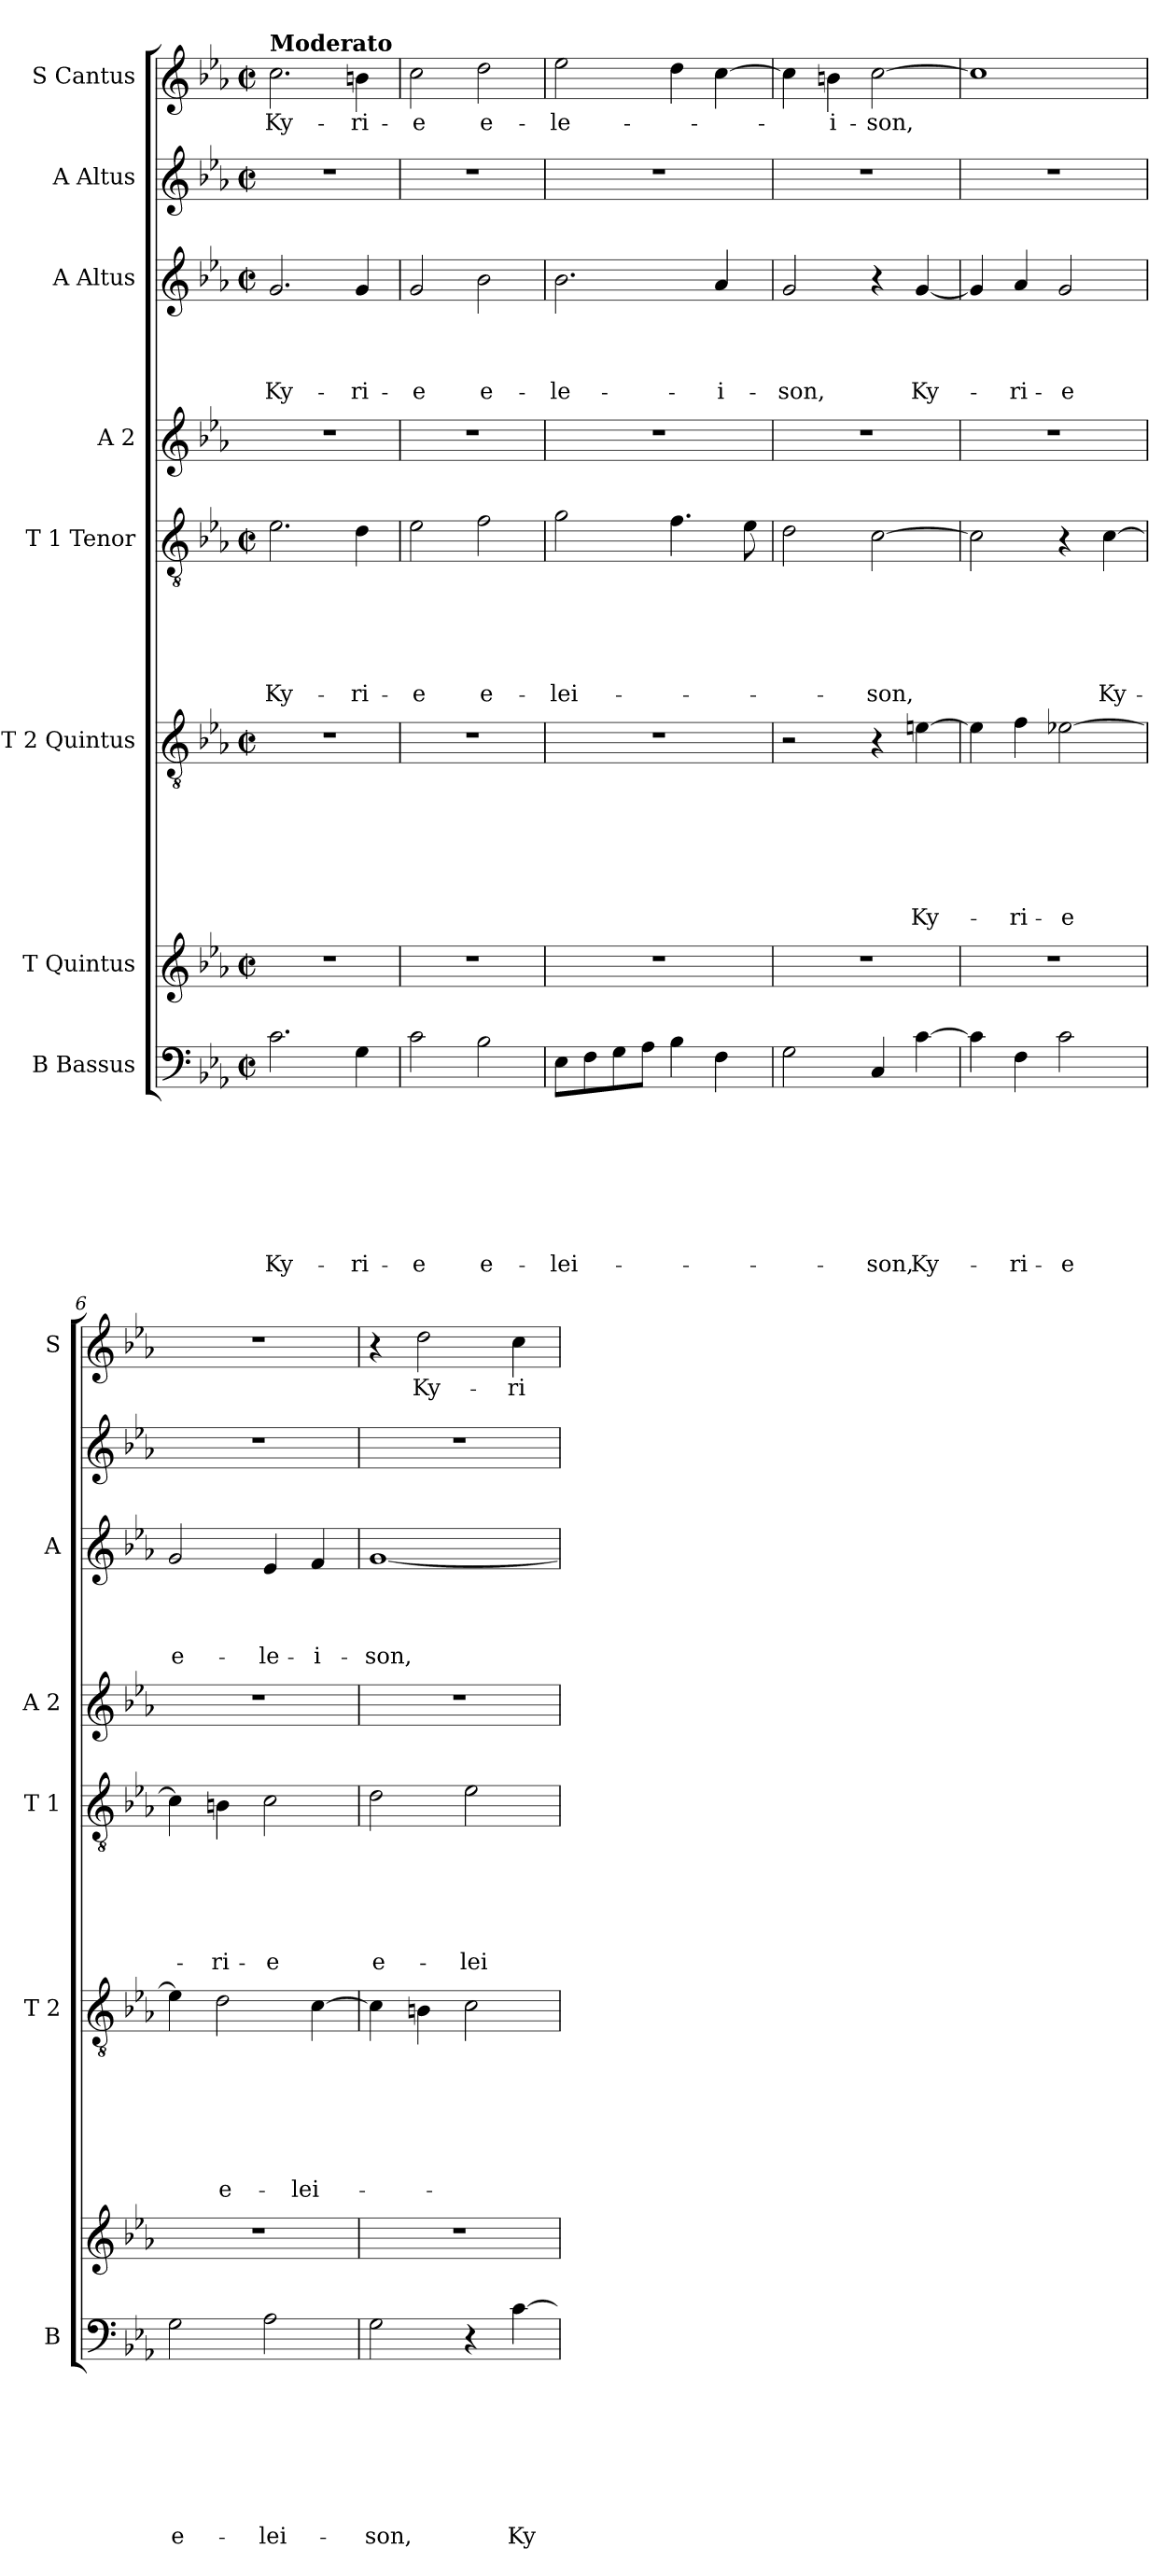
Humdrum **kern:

**kern	**text	**text	**text	**text	**text	**text	**text	**text	**kern	**kern	**text	**text	**text	**text	**text	**text	**text	**kern	**text	**text	**text	**text	**text	**text	**kern	**kern	**text	**text	**text	**text	**kern	**kern	**text
*part8	*part8	*part8	*part8	*part8	*part8	*part8	*part8	*part8	*part7	*part6	*part6	*part6	*part6	*part6	*part6	*part6	*part6	*part5	*part5	*part5	*part5	*part5	*part5	*part5	*part4	*part3	*part3	*part3	*part3	*part3	*part2	*part1	*part1
*staff8	*staff8	*staff8	*staff8	*staff8	*staff8	*staff8	*staff8	*staff8	*staff7	*staff6	*staff6	*staff6	*staff6	*staff6	*staff6	*staff6	*staff6	*staff5	*staff5	*staff5	*staff5	*staff5	*staff5	*staff5	*staff4	*staff3	*staff3	*staff3	*staff3	*staff3	*staff2	*staff1	*staff1
*I"B Bassus	*	*	*	*	*	*	*	*	*I"T Quintus	*I"T 2 Quintus	*	*	*	*	*	*	*	*I"T 1 Tenor	*	*	*	*	*	*	*I"A 2	*I"A Altus	*	*	*	*	*I"A Altus	*I"S Cantus	*
*I'B	*	*	*	*	*	*	*	*	*	*I'T 2	*	*	*	*	*	*	*	*I'T 1	*	*	*	*	*	*	*I'A 2	*I'A	*	*	*	*	*	*I'S	*
!!LO:PB:g=z
*clefF4	*	*	*	*	*	*	*	*	*clefG2	*clefGv2	*	*	*	*	*	*	*	*clefGv2	*	*	*	*	*	*	*clefG2	*clefG2	*	*	*	*	*clefG2	*clefG2	*
*k[b-e-a-]	*	*	*	*	*	*	*	*	*k[b-e-a-]	*k[b-e-a-]	*	*	*	*	*	*	*	*k[b-e-a-]	*	*	*	*	*	*	*k[b-e-a-]	*k[b-e-a-]	*	*	*	*	*k[b-e-a-]	*k[b-e-a-]	*
*E-:	*	*	*	*	*	*	*	*	*E-:	*E-:	*	*	*	*	*	*	*	*E-:	*	*	*	*	*	*	*E-:	*E-:	*	*	*	*	*E-:	*E-:	*
*M2/2	*	*	*	*	*	*	*	*	*M2/2	*M2/2	*	*	*	*	*	*	*	*M2/2	*	*	*	*	*	*	*	*M2/2	*	*	*	*	*M2/2	*M2/2	*
*met(c|)	*	*	*	*	*	*	*	*	*met(c|)	*met(c|)	*	*	*	*	*	*	*	*met(c|)	*	*	*	*	*	*	*	*met(c|)	*	*	*	*	*met(c|)	*met(c|)	*
*MM92	*	*	*	*	*	*	*	*	*MM92	*MM92	*	*	*	*	*	*	*	*MM92	*	*	*	*	*	*	*MM92	*MM92	*	*	*	*	*MM92	*MM92	*
=1	=1	=1	=1	=1	=1	=1	=1	=1	=1	=1	=1	=1	=1	=1	=1	=1	=1	=1	=1	=1	=1	=1	=1	=1	=1	=1	=1	=1	=1	=1	=1	=1	=1
!	!	!	!	!	!	!	!	!	!	!	!	!	!	!	!	!	!	!	!	!	!	!	!	!	!	!	!	!	!	!	!	!LO:TX:a:B:t=Moderato	!
!	!	!	!	!	!	!	!	!LO:LY:b	!	!	!	!	!	!	!	!	!	!	!	!	!	!	!	!LO:LY:b	!	!	!	!	!	!LO:LY:b	!	!	!LO:LY:b
2.c\	.	.	.	.	.	.	.	Ky-	1r	1r	.	.	.	.	.	.	.	2.e-\	.	.	.	.	.	Ky-	1r	2.g/	.	.	.	Ky-	1r	2.cc\	Ky-
!	!	!	!	!	!	!	!	!LO:LY:b	!	!	!	!	!	!	!	!	!	!	!	!	!	!	!	!LO:LY:b	!	!	!	!	!	!LO:LY:b	!	!	!LO:LY:b
4G\	.	.	.	.	.	.	.	-ri-	.	.	.	.	.	.	.	.	.	4d\	.	.	.	.	.	-ri-	.	4g/	.	.	.	-ri-	.	4bn\	-ri-
=2	=2	=2	=2	=2	=2	=2	=2	=2	=2	=2	=2	=2	=2	=2	=2	=2	=2	=2	=2	=2	=2	=2	=2	=2	=2	=2	=2	=2	=2	=2	=2	=2	=2
!	!	!	!	!	!	!	!	!LO:LY:b	!	!	!	!	!	!	!	!	!	!	!	!	!	!	!	!LO:LY:b	!	!	!	!	!	!LO:LY:b	!	!	!LO:LY:b
2c\	.	.	.	.	.	.	.	-e	1r	1r	.	.	.	.	.	.	.	2e-\	.	.	.	.	.	-e	1r	2g/	.	.	.	-e	1r	2cc\	-e
!	!	!	!	!	!	!	!	!LO:LY:b	!	!	!	!	!	!	!	!	!	!	!	!	!	!	!	!LO:LY:b	!	!	!	!	!	!LO:LY:b	!	!	!LO:LY:b
2B-\	.	.	.	.	.	.	.	e-	.	.	.	.	.	.	.	.	.	2f\	.	.	.	.	.	e-	.	2b-\	.	.	.	e-	.	2dd\	e-
=3	=3	=3	=3	=3	=3	=3	=3	=3	=3	=3	=3	=3	=3	=3	=3	=3	=3	=3	=3	=3	=3	=3	=3	=3	=3	=3	=3	=3	=3	=3	=3	=3	=3
!	!	!	!	!	!	!	!	!LO:LY:b	!	!	!	!	!	!	!	!	!	!	!	!	!	!	!	!LO:LY:b	!	!	!	!	!	!LO:LY:b	!	!	!LO:LY:b
8E-\L	.	.	.	.	.	.	.	-lei-	1r	1r	.	.	.	.	.	.	.	2g\	.	.	.	.	.	-lei-	1r	2.b-\	.	.	.	-le-	1r	2ee-\	-le-
8F\	.	.	.	.	.	.	.	.	.	.	.	.	.	.	.	.	.	.	.	.	.	.	.	.	.	.	.	.	.	.	.	.	.
8G\	.	.	.	.	.	.	.	.	.	.	.	.	.	.	.	.	.	.	.	.	.	.	.	.	.	.	.	.	.	.	.	.	.
8A-\J	.	.	.	.	.	.	.	.	.	.	.	.	.	.	.	.	.	.	.	.	.	.	.	.	.	.	.	.	.	.	.	.	.
4B-\	.	.	.	.	.	.	.	.	.	.	.	.	.	.	.	.	.	4.f\	.	.	.	.	.	.	.	.	.	.	.	.	.	4dd\	.
!	!	!	!	!	!	!	!	!	!	!	!	!	!	!	!	!	!	!	!	!	!	!	!	!	!	!	!	!	!	!LO:LY:b	!	!	!
4F\	.	.	.	.	.	.	.	.	.	.	.	.	.	.	.	.	.	.	.	.	.	.	.	.	.	4a-/	.	.	.	-i-	.	[>4cc\	.
.	.	.	.	.	.	.	.	.	.	.	.	.	.	.	.	.	.	8e-\	.	.	.	.	.	.	.	.	.	.	.	.	.	.	.
=4	=4	=4	=4	=4	=4	=4	=4	=4	=4	=4	=4	=4	=4	=4	=4	=4	=4	=4	=4	=4	=4	=4	=4	=4	=4	=4	=4	=4	=4	=4	=4	=4	=4
!	!	!	!	!	!	!	!	!	!	!	!	!	!	!	!	!	!	!	!	!	!	!	!	!	!	!	!	!	!	!LO:LY:b	!	!	!
2G\	.	.	.	.	.	.	.	.	1r	2r	.	.	.	.	.	.	.	2d\	.	.	.	.	.	.	1r	2g/	.	.	.	-son,	1r	4cc\]	.
!	!	!	!	!	!	!	!	!	!	!	!	!	!	!	!	!	!	!	!	!	!	!	!	!	!	!	!	!	!	!	!	!	!LO:LY:b
.	.	.	.	.	.	.	.	.	.	.	.	.	.	.	.	.	.	.	.	.	.	.	.	.	.	.	.	.	.	.	.	4bn\	-i-
!	!	!	!	!	!	!	!	!LO:LY:b	!	!	!	!	!	!	!	!	!	!	!	!	!	!	!	!LO:LY:b	!	!	!	!	!	!	!	!	!LO:LY:b
4C/	.	.	.	.	.	.	.	-son,	.	4r	.	.	.	.	.	.	.	[<2c\	.	.	.	.	.	-son,	.	4r	.	.	.	.	.	[<2cc\	-son,
!	!	!	!	!	!	!	!	!LO:LY:b	!	!	!	!	!	!	!	!	!LO:LY:b	!	!	!	!	!	!	!	!	!	!	!	!	!LO:LY:b	!	!	!
[<4c\	.	.	.	.	.	.	.	Ky-	.	[<4en\	.	.	.	.	.	.	Ky-	.	.	.	.	.	.	.	.	[<4g/	.	.	.	Ky-	.	.	.
!!LO:LB:g=z
=5	=5	=5	=5	=5	=5	=5	=5	=5	=5	=5	=5	=5	=5	=5	=5	=5	=5	=5	=5	=5	=5	=5	=5	=5	=5	=5	=5	=5	=5	=5	=5	=5	=5
4c\]	.	.	.	.	.	.	.	.	1r	4e\]	.	.	.	.	.	.	.	2c\]	.	.	.	.	.	.	1r	4g/]	.	.	.	.	1r	1cc]	.
!	!	!	!	!	!	!	!	!LO:LY:b	!	!	!	!	!	!	!	!	!LO:LY:b	!	!	!	!	!	!	!	!	!	!	!	!	!LO:LY:b	!	!	!
4F\	.	.	.	.	.	.	.	-ri-	.	4f\	.	.	.	.	.	.	-ri-	.	.	.	.	.	.	.	.	4a-/	.	.	.	-ri-	.	.	.
!	!	!	!	!	!	!	!	!LO:LY:b	!	!	!	!	!	!	!	!	!LO:LY:b:rj	!	!	!	!	!	!	!	!	!	!	!	!	!LO:LY:b	!	!	!
2c\	.	.	.	.	.	.	.	-e	.	[>2e-X\	.	.	.	.	.	.	-e	4r	.	.	.	.	.	.	.	2g/	.	.	.	-e	.	.	.
!	!	!	!	!	!	!	!	!	!	!	!	!	!	!	!	!	!	!	!	!	!	!	!	!LO:LY:b	!	!	!	!	!	!	!	!	!
.	.	.	.	.	.	.	.	.	.	.	.	.	.	.	.	.	.	[>4c\	.	.	.	.	.	Ky-	.	.	.	.	.	.	.	.	.
=6	=6	=6	=6	=6	=6	=6	=6	=6	=6	=6	=6	=6	=6	=6	=6	=6	=6	=6	=6	=6	=6	=6	=6	=6	=6	=6	=6	=6	=6	=6	=6	=6	=6
!	!	!	!	!	!	!	!	!LO:LY:b	!	!	!	!	!	!	!	!	!	!	!	!	!	!	!	!	!	!	!	!	!	!LO:LY:b	!	!	!
2G\	.	.	.	.	.	.	.	e-	1r	4e-\]	.	.	.	.	.	.	.	4c\]	.	.	.	.	.	.	1r	2g/	.	.	.	e-	1r	1r	.
!	!	!	!	!	!	!	!	!	!	!	!	!	!	!	!	!	!LO:LY:b	!	!	!	!	!	!	!LO:LY:b	!	!	!	!	!	!	!	!	!
.	.	.	.	.	.	.	.	.	.	2d\	.	.	.	.	.	.	e-	4Bn\	.	.	.	.	.	-ri-	.	.	.	.	.	.	.	.	.
!	!	!	!	!	!	!	!	!LO:LY:b	!	!	!	!	!	!	!	!	!	!	!	!	!	!	!	!LO:LY:b	!	!	!	!	!	!LO:LY:b	!	!	!
2A-\	.	.	.	.	.	.	.	-lei-	.	.	.	.	.	.	.	.	.	2c\	.	.	.	.	.	-e	.	4e-/	.	.	.	-le-	.	.	.
!	!	!	!	!	!	!	!	!	!	!	!	!	!	!	!	!	!LO:LY:b	!	!	!	!	!	!	!	!	!	!	!	!	!LO:LY:b	!	!	!
.	.	.	.	.	.	.	.	.	.	[>4c\	.	.	.	.	.	.	-lei-	.	.	.	.	.	.	.	.	4f/	.	.	.	-i-	.	.	.
=7	=7	=7	=7	=7	=7	=7	=7	=7	=7	=7	=7	=7	=7	=7	=7	=7	=7	=7	=7	=7	=7	=7	=7	=7	=7	=7	=7	=7	=7	=7	=7	=7	=7
!	!	!	!	!	!	!	!	!LO:LY:b	!	!	!	!	!	!	!	!	!	!	!	!	!	!	!	!LO:LY:b	!	!	!	!	!	!LO:LY:b	!	!	!
2G\	.	.	.	.	.	.	.	-son,	1r	4c\]	.	.	.	.	.	.	.	2d\	.	.	.	.	.	e-	1r	[<1g	.	.	.	-son,	1r	4r	.
!	!	!	!	!	!	!	!	!	!	!	!	!	!	!	!	!	!	!	!	!	!	!	!	!	!	!	!	!	!	!	!	!	!LO:LY:b
.	.	.	.	.	.	.	.	.	.	4Bn\	.	.	.	.	.	.	.	.	.	.	.	.	.	.	.	.	.	.	.	.	.	2dd\	Ky-
!	!	!	!	!	!	!	!	!	!	!	!	!	!	!	!	!	!	!	!	!	!	!	!	!LO:LY:b	!	!	!	!	!	!	!	!	!
4r	.	.	.	.	.	.	.	.	.	2c\	.	.	.	.	.	.	.	2e-\	.	.	.	.	.	-lei-	.	.	.	.	.	.	.	.	.
!	!	!	!	!	!	!	!	!LO:LY:b	!	!	!	!	!	!	!	!	!	!	!	!	!	!	!	!	!	!	!	!	!	!	!	!	!LO:LY:b
[>4c\	.	.	.	.	.	.	.	Ky-	.	.	.	.	.	.	.	.	.	.	.	.	.	.	.	.	.	.	.	.	.	.	.	4cc\	-ri-
=	=	=	=	=	=	=	=	=	=	=	=	=	=	=	=	=	=	=	=	=	=	=	=	=	=	=	=	=	=	=	=	=	=
*-	*-	*-	*-	*-	*-	*-	*-	*-	*-	*-	*-	*-	*-	*-	*-	*-	*-	*-	*-	*-	*-	*-	*-	*-	*-	*-	*-	*-	*-	*-	*-	*-	*-
